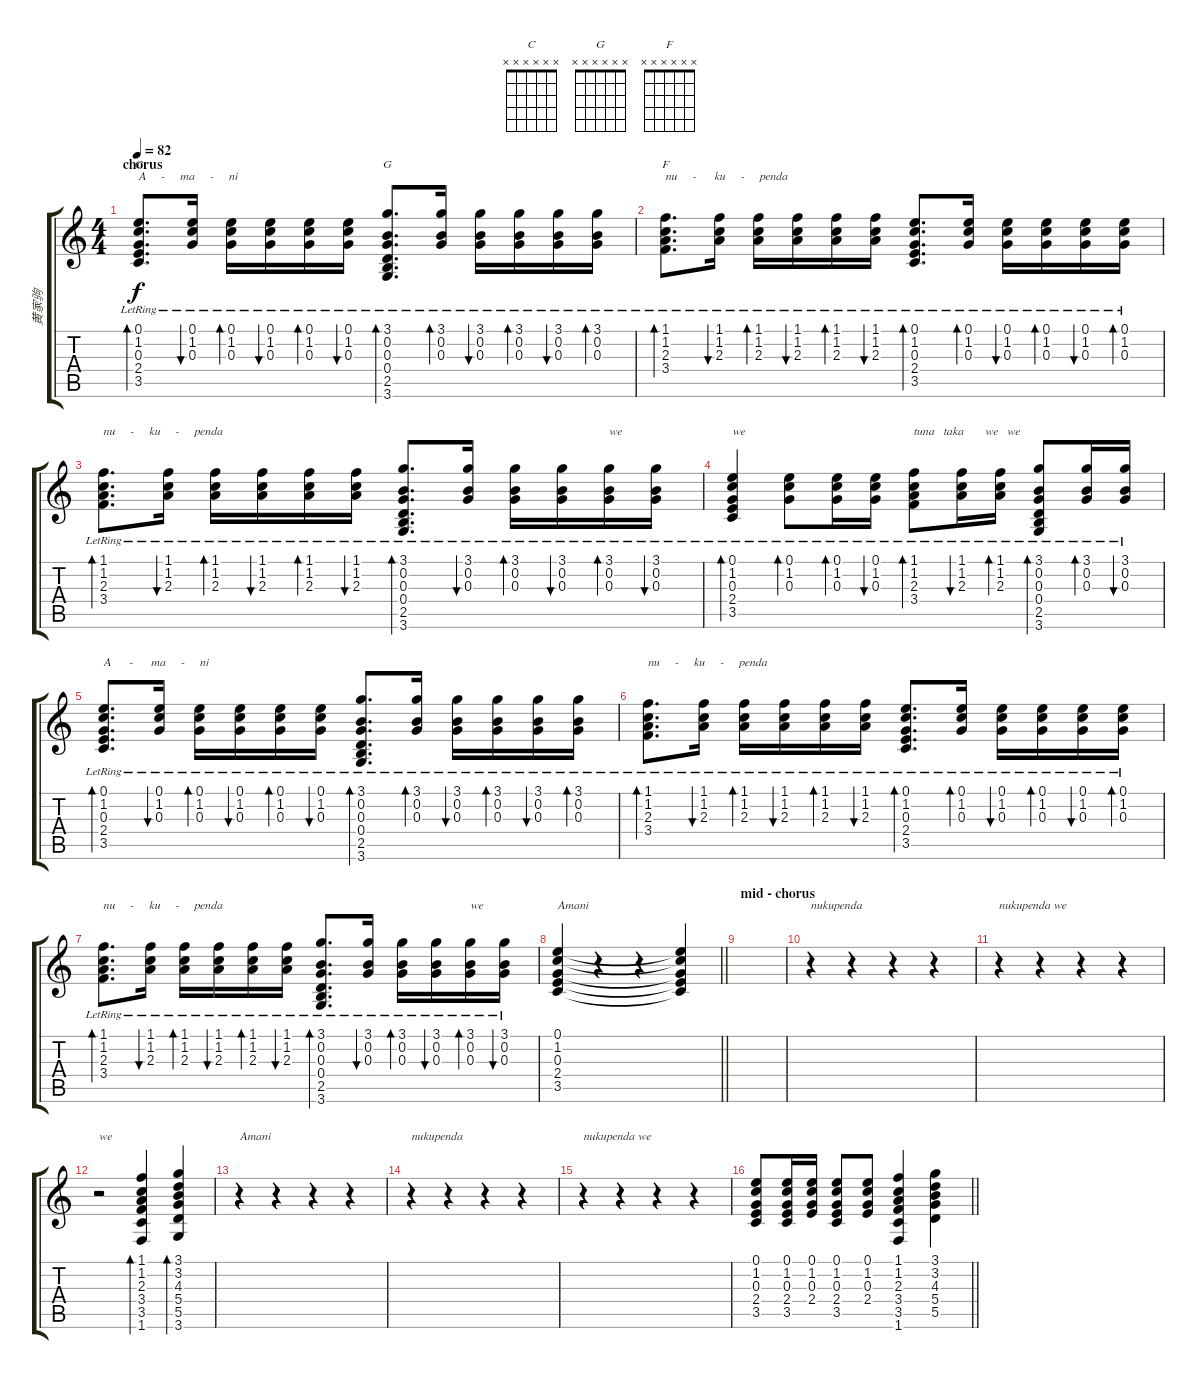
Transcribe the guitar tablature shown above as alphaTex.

\track ("黄家驹" "黄家驹") {instrument acousticguitarsteel}
\staff {score tabs}
\tuning (E4 B3 G3 D3 A2 E2) {hide}
\chord ("C" x x x x x x)
\chord ("G" x x x x x x)
\chord ("F" x x x x x x)
\ts (4 4)
\section ("" "chorus")
\tempo 82
\clef g2
\ks c
(0.1{lr} 1.2{lr} 0.3{lr} 2.4{lr} 3.5{lr}).8{d bd 60 ch "C" txt "A     -     ma     -     ni" dy f} (0.1{lr} 1.2{lr} 0.3{lr}).16{bu 60} (0.1{lr} 1.2{lr} 0.3{lr}).16{bd 60} (0.1{lr} 1.2{lr} 0.3{lr}).16{bu 60} (0.1{lr} 1.2{lr} 0.3{lr}).16{bd 60} (0.1{lr} 1.2{lr} 0.3{lr}).16{bu 60} (3.1{lr} 0.2{lr} 0.3{lr} 0.4{lr} 2.5{lr} 3.6{lr}).8{d bd 60 ch "G"} (3.1{lr} 0.2{lr} 0.3{lr}).16{bd 60} (3.1{lr} 0.2{lr} 0.3{lr}).16{bu 60} (3.1{lr} 0.2{lr} 0.3{lr}).16{bd 60} (3.1{lr} 0.2{lr} 0.3{lr}).16{bu 60} (3.1{lr} 0.2{lr} 0.3{lr}).16{bd 60} |
(1.1{lr} 1.2{lr} 2.3{lr} 3.4{lr}).8{d bd 60 ch "F" txt "nu     -      ku     -     penda"} (1.1{lr} 1.2{lr} 2.3{lr}).16{bu 60} (1.1{lr} 1.2{lr} 2.3{lr}).16{bd 60} (1.1{lr} 1.2{lr} 2.3{lr}).16{bu 60} (1.1{lr} 1.2{lr} 2.3{lr}).16{bd 60} (1.1{lr} 1.2{lr} 2.3{lr}).16{bu 60} (0.1{lr} 1.2{lr} 0.3{lr} 2.4{lr} 3.5{lr}).8{d bd 60} (0.1{lr} 1.2{lr} 0.3{lr}).16{bd 60} (0.1{lr} 1.2{lr} 0.3{lr}).16{bu 60} (0.1{lr} 1.2{lr} 0.3{lr}).16{bd 60} (0.1{lr} 1.2{lr} 0.3{lr}).16{bu 60} (0.1{lr} 1.2{lr} 0.3{lr}).16{bd 60} |
(1.1{lr} 1.2{lr} 2.3{lr} 3.4{lr}).8{d bd 60 txt "nu     -     ku     -     penda"} (1.1{lr} 1.2{lr} 2.3{lr}).16{bu 60} (1.1{lr} 1.2{lr} 2.3{lr}).16{bd 60} (1.1{lr} 1.2{lr} 2.3{lr}).16{bu 60} (1.1{lr} 1.2{lr} 2.3{lr}).16{bd 60} (1.1{lr} 1.2{lr} 2.3{lr}).16{bu 60} (3.1{lr} 0.2{lr} 0.3{lr} 0.4{lr} 2.5{lr} 3.6{lr}).8{d bd 60} (3.1{lr} 0.2{lr} 0.3{lr}).16{bu 60} (3.1{lr} 0.2{lr} 0.3{lr}).16{bd 60} (3.1{lr} 0.2{lr} 0.3{lr}).16{bu 60} (3.1{lr} 0.2{lr} 0.3{lr}).16{bd 60 txt "we"} (3.1{lr} 0.2{lr} 0.3{lr}).16{bu 60} |
(0.1{lr} 1.2{lr} 0.3{lr} 2.4{lr} 3.5{lr}).4{bd 60 txt "we"} (0.1{lr} 1.2{lr} 0.3{lr}).8{bd 60} (0.1{lr} 1.2{lr} 0.3{lr}).16{bd 60} (0.1{lr} 1.2{lr} 0.3{lr}).16{bu 60} (1.1{lr} 1.2{lr} 2.3{lr} 3.4{lr}).8{bd 60 txt "tuna   taka       we   we"} (1.1{lr} 1.2{lr} 2.3{lr}).16{bu 60} (1.1{lr} 1.2{lr} 2.3{lr}).16{bd 60} (3.1{lr} 0.2{lr} 0.3{lr} 0.4{lr} 2.5{lr} 3.6{lr}).8{bd 60} (3.1{lr} 0.2{lr} 0.3{lr}).16{bd 60} (3.1{lr} 0.2{lr} 0.3{lr}).16{bu 60} |
(0.1{lr} 1.2{lr} 0.3{lr} 2.4{lr} 3.5{lr}).8{d bd 60 txt "A      -      ma     -     ni"} (0.1{lr} 1.2{lr} 0.3{lr}).16{bu 60} (0.1{lr} 1.2{lr} 0.3{lr}).16{bd 60} (0.1{lr} 1.2{lr} 0.3{lr}).16{bu 60} (0.1{lr} 1.2{lr} 0.3{lr}).16{bd 60} (0.1{lr} 1.2{lr} 0.3{lr}).16{bu 60} (3.1{lr} 0.2{lr} 0.3{lr} 0.4{lr} 2.5{lr} 3.6{lr}).8{d bd 60} (3.1{lr} 0.2{lr} 0.3{lr}).16{bd 60} (3.1{lr} 0.2{lr} 0.3{lr}).16{bu 60} (3.1{lr} 0.2{lr} 0.3{lr}).16{bd 60} (3.1{lr} 0.2{lr} 0.3{lr}).16{bu 60} (3.1{lr} 0.2{lr} 0.3{lr}).16{bd 60} |
(1.1{lr} 1.2{lr} 2.3{lr} 3.4{lr}).8{d bd 60 txt "nu     -     ku     -     penda"} (1.1{lr} 1.2{lr} 2.3{lr}).16{bu 60} (1.1{lr} 1.2{lr} 2.3{lr}).16{bd 60} (1.1{lr} 1.2{lr} 2.3{lr}).16{bu 60} (1.1{lr} 1.2{lr} 2.3{lr}).16{bd 60} (1.1{lr} 1.2{lr} 2.3{lr}).16{bu 60} (0.1{lr} 1.2{lr} 0.3{lr} 2.4{lr} 3.5{lr}).8{d bd 60} (0.1{lr} 1.2{lr} 0.3{lr}).16{bd 60} (0.1{lr} 1.2{lr} 0.3{lr}).16{bu 60} (0.1{lr} 1.2{lr} 0.3{lr}).16{bd 60} (0.1{lr} 1.2{lr} 0.3{lr}).16{bu 60} (0.1{lr} 1.2{lr} 0.3{lr}).16{bd 60} |
(1.1{lr} 1.2{lr} 2.3{lr} 3.4{lr}).8{d bd 60 txt "nu     -     ku     -     penda"} (1.1{lr} 1.2{lr} 2.3{lr}).16{bu 60} (1.1{lr} 1.2{lr} 2.3{lr}).16{bd 60} (1.1{lr} 1.2{lr} 2.3{lr}).16{bu 60} (1.1{lr} 1.2{lr} 2.3{lr}).16{bd 60} (1.1{lr} 1.2{lr} 2.3{lr}).16{bu 60} (3.1{lr} 0.2{lr} 0.3{lr} 0.4{lr} 2.5{lr} 3.6{lr}).8{d bd 60} (3.1{lr} 0.2{lr} 0.3{lr}).16{bu 60} (3.1{lr} 0.2{lr} 0.3{lr}).16{bd 60} (3.1{lr} 0.2{lr} 0.3{lr}).16{bu 60} (3.1{lr} 0.2{lr} 0.3{lr}).16{bd 60 txt "we"} (3.1{lr} 0.2{lr} 0.3{lr}).16{bu 60} |
\barLineRight lightlight
(0.1 1.2 0.3 2.4 3.5).4{txt "Amani"} r.4 r.4 (0.1{t} 1.2{t} 0.3{t} 2.4{t} 3.5{t}).4 |
\section ("" "mid - chorus")
|
r.4{txt "nukupenda"} r.4 r.4 r.4 |
r.4{txt "nukupenda we"} r.4 r.4 r.4 |
r.2{txt "we"} (1.1 1.2 2.3 3.4 3.5 1.6).4{bd 60} (3.1 3.2 4.3 5.4 5.5 3.6).4{bd 60} |
r.4{txt "Amani"} r.4 r.4 r.4 |
r.4{txt "nukupenda"} r.4 r.4 r.4 |
r.4{txt "nukupenda we"} r.4 r.4 r.4 |
\barLineRight lightlight
(0.1 1.2 0.3 2.4 3.5).8 (0.1 1.2 0.3 2.4 3.5).16 (0.1 1.2 0.3 2.4).16 (0.1 1.2 0.3 2.4 3.5).8 (0.1 1.2 0.3 2.4).8 (1.1 1.2 2.3 3.4 3.5 1.6).4 (3.1 3.2 4.3 5.4 5.5).4
